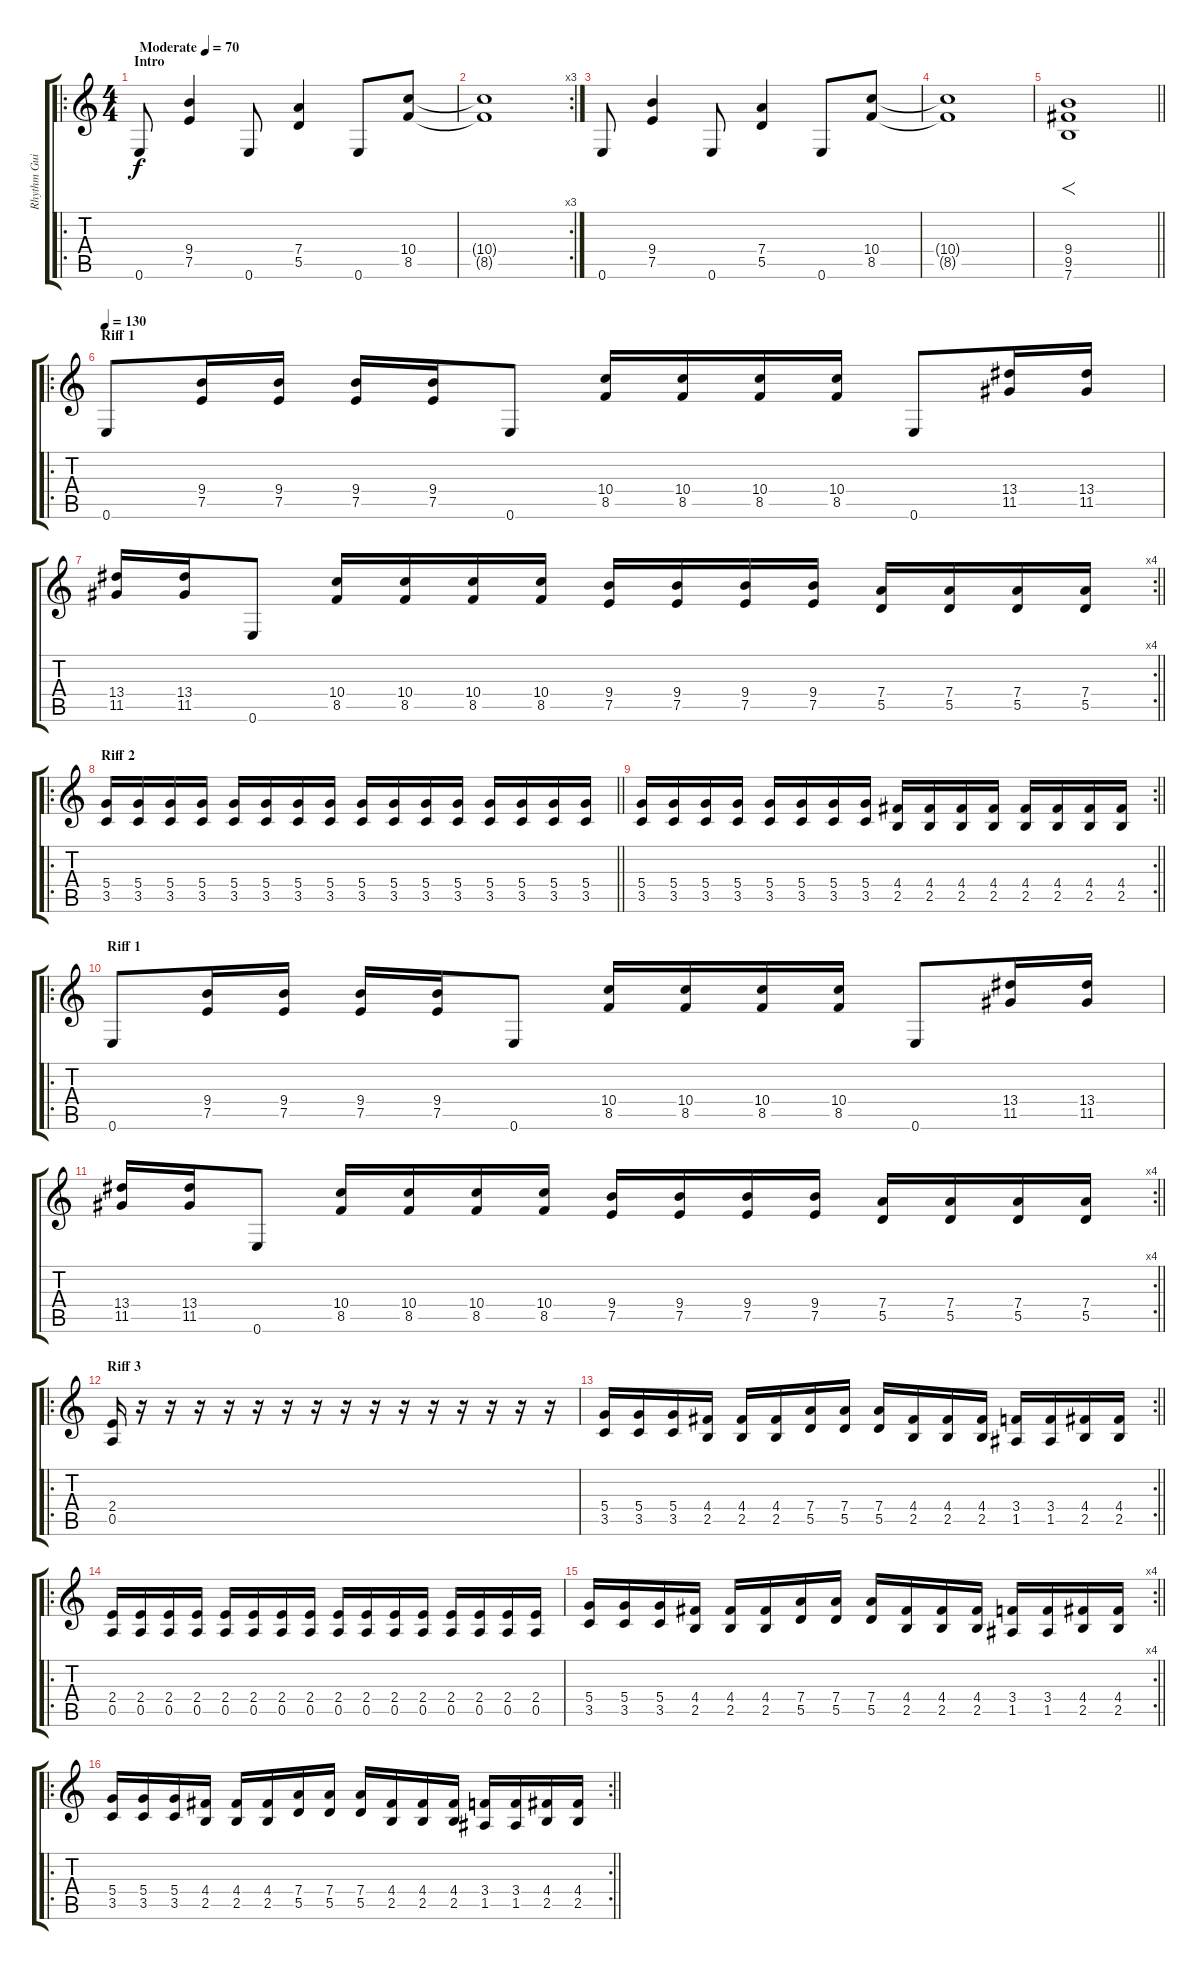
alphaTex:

\track ("Rhythm Guitar (Evil)" "Rhythm Gui") {instrument distortionguitar}
\staff {score tabs}
\tuning (E4 B3 G3 D3 A2 E2) {hide}
\ro
\ts (4 4)
\section ("" "Intro")
\tempo (70 "Moderate")
\clef g2
\ks c
0.6.8{dy f instrument distortionguitar} (9.4 7.5).4 0.6.8 (7.4 5.5).4 0.6.8 (10.4 8.5).8 |
\rc 3
(10.4{t} 8.5{t}).1 |
0.6.8 (9.4 7.5).4 0.6.8 (7.4 5.5).4 0.6.8 (10.4 8.5).8 |
(10.4{t} 8.5{t}).1 |
\barLineRight lightlight
(9.4 9.5 7.6).1{f} |
\ro
\section ("" "Riff 1")
\tempo 130
0.6.8 (9.4 7.5).16 (9.4 7.5).16 (9.4 7.5).16 (9.4 7.5).16 0.6.8 (10.4 8.5).16 (10.4 8.5).16 (10.4 8.5).16 (10.4 8.5).16 0.6.8 (13.4 11.5).16 (13.4 11.5).16 |
\rc 4
\barLineRight lightlight
(13.4 11.5).16 (13.4 11.5).16 0.6.8 (10.4 8.5).16 (10.4 8.5).16 (10.4 8.5).16 (10.4 8.5).16 (9.4 7.5).16 (9.4 7.5).16 (9.4 7.5).16 (9.4 7.5).16 (7.4 5.5).16 (7.4 5.5).16 (7.4 5.5).16 (7.4 5.5).16 |
\ro
\section ("" "Riff 2")
\barLineRight lightlight
(5.4 3.5).16 (5.4 3.5).16 (5.4 3.5).16 (5.4 3.5).16 (5.4 3.5).16 (5.4 3.5).16 (5.4 3.5).16 (5.4 3.5).16 (5.4 3.5).16 (5.4 3.5).16 (5.4 3.5).16 (5.4 3.5).16 (5.4 3.5).16 (5.4 3.5).16 (5.4 3.5).16 (5.4 3.5).16 |
\rc 2
\barLineRight lightlight
(5.4 3.5).16 (5.4 3.5).16 (5.4 3.5).16 (5.4 3.5).16 (5.4 3.5).16 (5.4 3.5).16 (5.4 3.5).16 (5.4 3.5).16 (4.4 2.5).16 (4.4 2.5).16 (4.4 2.5).16 (4.4 2.5).16 (4.4 2.5).16 (4.4 2.5).16 (4.4 2.5).16 (4.4 2.5).16 |
\ro
\section ("" "Riff 1")
0.6.8 (9.4 7.5).16 (9.4 7.5).16 (9.4 7.5).16 (9.4 7.5).16 0.6.8 (10.4 8.5).16 (10.4 8.5).16 (10.4 8.5).16 (10.4 8.5).16 0.6.8 (13.4 11.5).16 (13.4 11.5).16 |
\rc 4
\barLineRight lightlight
(13.4 11.5).16 (13.4 11.5).16 0.6.8 (10.4 8.5).16 (10.4 8.5).16 (10.4 8.5).16 (10.4 8.5).16 (9.4 7.5).16 (9.4 7.5).16 (9.4 7.5).16 (9.4 7.5).16 (7.4 5.5).16 (7.4 5.5).16 (7.4 5.5).16 (7.4 5.5).16 |
\ro
\section ("" "Riff 3")
(2.4 0.5).16 r.16 r.16 r.16 r.16 r.16 r.16 r.16 r.16 r.16 r.16 r.16 r.16 r.16 r.16 r.16 |
\rc 2
\barLineRight lightlight
(5.4 3.5).16 (5.4 3.5).16 (5.4 3.5).16 (4.4 2.5).16 (4.4 2.5).16 (4.4 2.5).16 (7.4 5.5).16 (7.4 5.5).16 (7.4 5.5).16 (4.4 2.5).16 (4.4 2.5).16 (4.4 2.5).16 (3.4 1.5).16 (3.4 1.5).16 (4.4 2.5).16 (4.4 2.5).16 |
\ro
(2.4 0.5).16 (2.4 0.5).16 (2.4 0.5).16 (2.4 0.5).16 (2.4 0.5).16 (2.4 0.5).16 (2.4 0.5).16 (2.4 0.5).16 (2.4 0.5).16 (2.4 0.5).16 (2.4 0.5).16 (2.4 0.5).16 (2.4 0.5).16 (2.4 0.5).16 (2.4 0.5).16 (2.4 0.5).16 |
\rc 4
\barLineRight lightlight
(5.4 3.5).16 (5.4 3.5).16 (5.4 3.5).16 (4.4 2.5).16 (4.4 2.5).16 (4.4 2.5).16 (7.4 5.5).16 (7.4 5.5).16 (7.4 5.5).16 (4.4 2.5).16 (4.4 2.5).16 (4.4 2.5).16 (3.4 1.5).16 (3.4 1.5).16 (4.4 2.5).16 (4.4 2.5).16 |
\ro
\rc 2
\section ("" "")
\barLineRight lightlight
(5.4 3.5).16 (5.4 3.5).16 (5.4 3.5).16 (4.4 2.5).16 (4.4 2.5).16 (4.4 2.5).16 (7.4 5.5).16 (7.4 5.5).16 (7.4 5.5).16 (4.4 2.5).16 (4.4 2.5).16 (4.4 2.5).16 (3.4 1.5).16 (3.4 1.5).16 (4.4 2.5).16 (4.4 2.5).16
